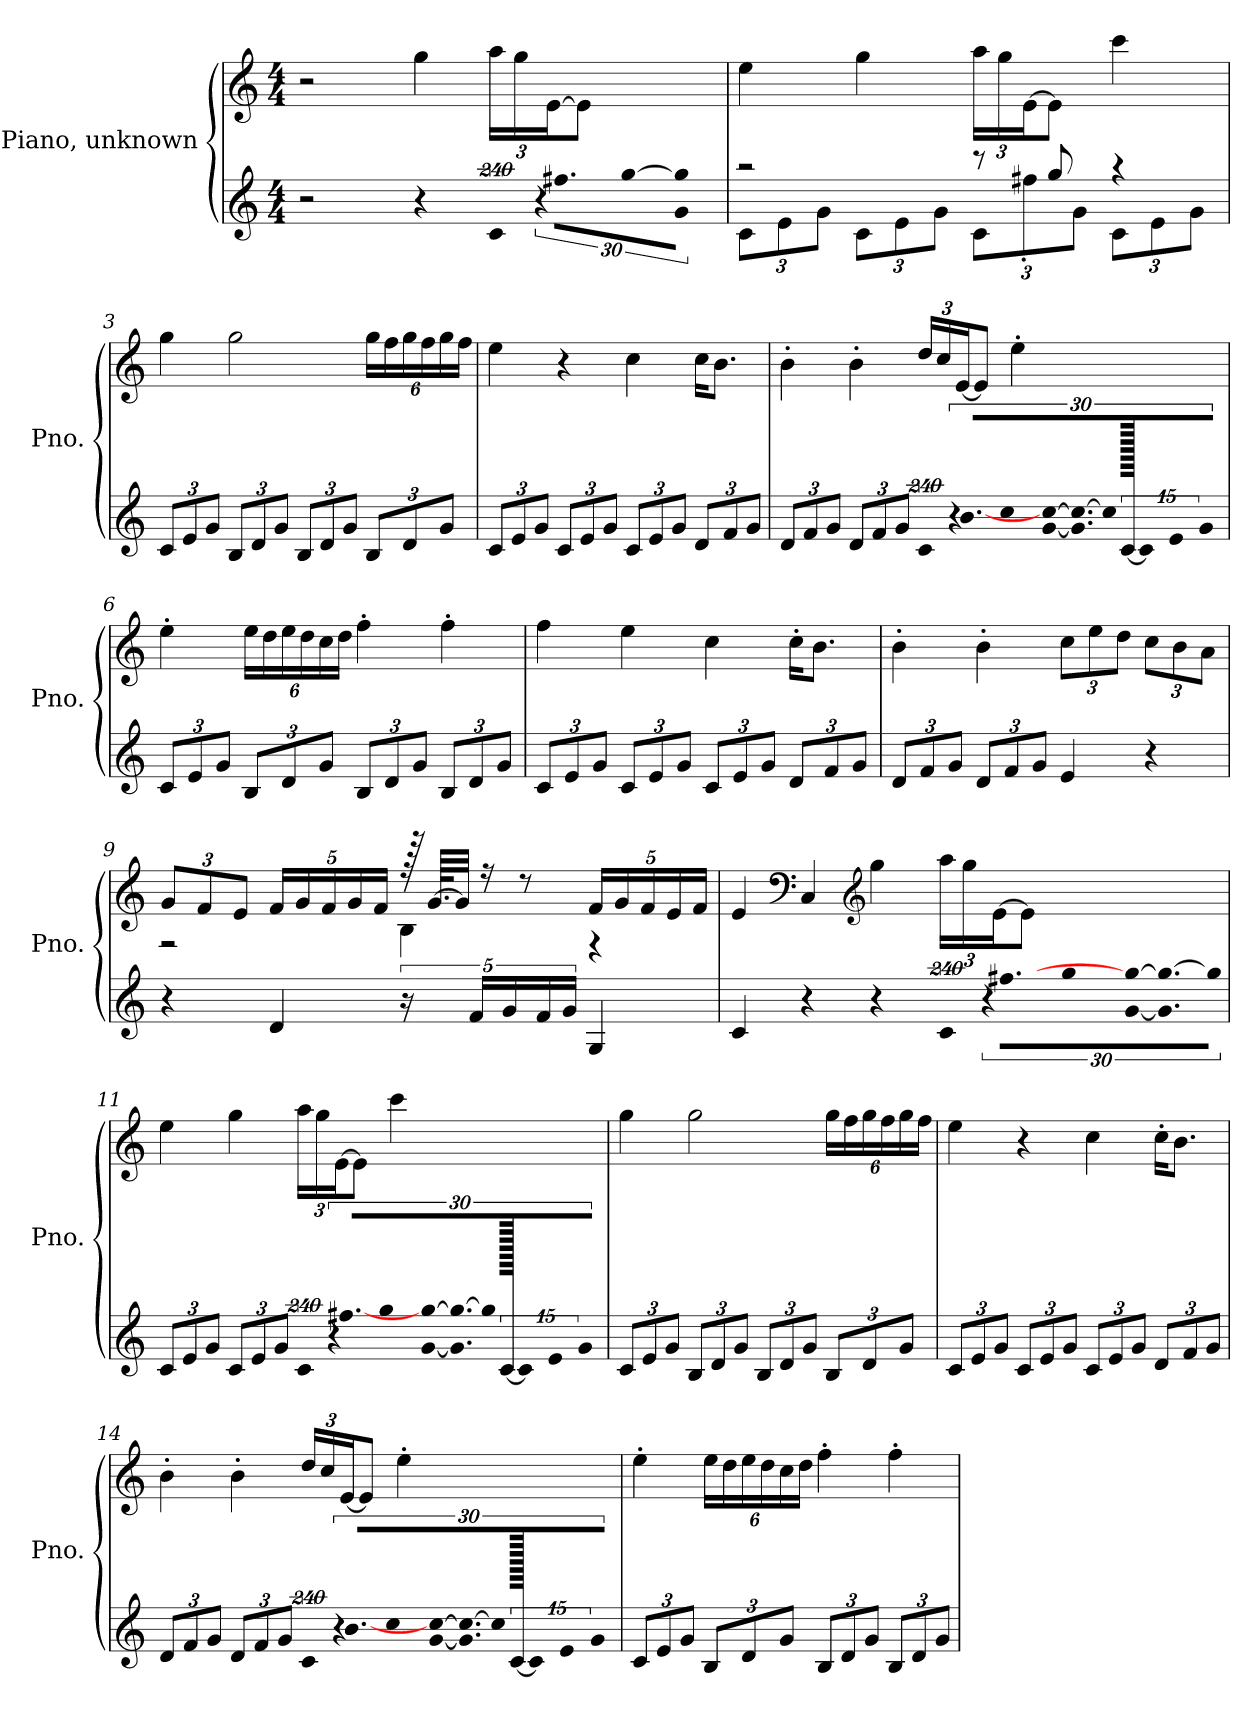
**kern	**kern
*part1	*part1
*staff2	*staff1
*I"Piano, unknown	*
*I'Pno.	*
*clefG2	*clefG2
*k[]	*k[]
*M4/4	*M4/4
*MM120	*MM120
=1	=1
2r	2r
4r	4gg\
!LO:N:vis=16	!
*	*Xbrackettup
1920%137c/	24aa\LL
.	24gg\
!LO:N:vis=64	!
960%17r	.
.	[24e\J
!LO:N:vis=32.	!
1920%103ff#X\LLL	.
.	8e\J]
!LO:N:vis=32	!
[640%23gg\J	.
!LO:N:vis=16	!
1920%137g\ 1920%137gg\]JJ	.
=2	=2
*^	*
*	*Xbrackettup	*
2r	12c\L	4ee\
.	12e\	.
.	12g\J	.
.	12c\L	4gg\
.	12e\	.
.	12g\J	.
8r	12c\L	24aa\LL
.	.	24gg\
.	12ff#X'\	[24e\J
8gg/	.	8e\J]
.	12g\J	.
4r	12c\L	4ccc\
.	12e\	.
.	12g\J	.
*v	*v	*
=3	=3
12c/L	4gg\
12e/	.
12g/J	.
12B/L	2gg\
12d/	.
12g/J	.
12B/L	.
12d/	.
12g/J	.
12B/L	24gg\LL
.	24ff\
12d/	24gg\
.	24ff\
12g/J	24gg\
.	24ff\JJ
!!LO:LB:g=z
=4	=4
12c/L	4ee\
12e/	.
12g/J	.
12c/L	4r
12e/	.
12g/J	.
12c/L	4cc\
12e/	.
12g/J	.
12d/L	16cc\KL
.	8.b\J
12f/	.
12g/J	.
=5	=5
12d/L	4b'\
12f/	.
12g/J	.
12d/L	4b'\
12f/	.
12g/J	.
*brackettup	*
!LO:N:vis=16	!
1920%137c/	24dd/LL
.	24cc/
!LO:N:vis=64	!
960%17r	.
.	[24e/J
!LO:N:vis=32.	!
1920%103b/LLL	.
.	8e/J]
!LO:N:vis=64	!
[960%17cc/L	.
1920ryy	.
!LO:N:vis=64	!
[960%17g/ 960%17cc/_J	.
!LO:N:vis=32.	!
1920%103g/] 1920%103cc/_	.
!LO:N:vis=64	!
960%17cc/JJK]	.
[1920c/	4ee'\
640%53c/]	.
12e/	.
12g/J	.
=6	=6
*Xbrackettup	*
12c/L	4ee'\
12e/	.
12g/J	.
12B/L	24ee\LL
.	24dd\
12d/	24ee\
.	24dd\
12g/J	24cc\
.	24dd\JJ
12B/L	4ff'\
12d/	.
12g/J	.
12B/L	4ff'\
12d/	.
12g/J	.
!!LO:LB:g=z
=7	=7
12c/L	4ff\
12e/	.
12g/J	.
12c/L	4ee\
12e/	.
12g/J	.
12c/L	4cc\
12e/	.
12g/J	.
12d/L	16cc'\KL
.	8.b\J
12f/	.
12g/J	.
=8	=8
12d/L	4b'\
12f/	.
12g/J	.
12d/L	4b'\
12f/	.
12g/J	.
4e/	12cc\L
.	12ee\
.	12dd\J
4r	12cc\L
.	12b\
.	12a\J
=9	=9
*	*^
4r	12g/L	2r
.	12f/	.
.	12e/J	.
4d/	20f/LL	.
.	20g/	.
.	20f/	.
.	20g/	.
.	20f/JJ	.
*brackettup	*	*
20r	128r	4B\
.	[64.g/KLLL	.
.	32g/JJJ]	.
20f/LL	.	.
.	16r	.
20g/	.	.
.	8r	.
20f/	.	.
20g/JJ	.	.
4G/	20f/LL	4r
.	20g/	.
.	20f/	.
.	20e/	.
.	20f/JJ	.
*	*v	*v
!!LO:LB:g=z
=10	=10
4c/	4e/
*	*clefF4
4r	4C/
*	*clefG2
4r	4gg\
!LO:N:vis=16	!
1920%137c/	24aa\LL
.	24gg\
!LO:N:vis=64	!
960%17r	.
.	[24e\J
!LO:N:vis=32.	!
1920%103ff#X\LLL	.
.	8e\J]
!LO:N:vis=64	!
[960%17gg\L	.
1920ryy	.
!LO:N:vis=64	!
[960%17g\ 960%17gg\_J	.
!LO:N:vis=32.	!
1920%103g\] 1920%103gg\_	.
!LO:N:vis=64	!
960%17gg\JJJk]	.
=11	=11
*Xbrackettup	*
12c/L	4ee\
12e/	.
12g/J	.
12c/L	4gg\
12e/	.
12g/J	.
*brackettup	*
!LO:N:vis=16	!
1920%137c/	24aa\LL
.	24gg\
!LO:N:vis=64	!
960%17r	.
.	[24e\J
!LO:N:vis=32.	!
1920%103ff#X/LLL	.
.	8e\J]
!LO:N:vis=64	!
[960%17gg/L	.
1920ryy	.
!LO:N:vis=64	!
[960%17g/ 960%17gg/_J	.
!LO:N:vis=32.	!
1920%103g/] 1920%103gg/_	.
!LO:N:vis=64	!
960%17gg/JJK]	.
[1920c/	4ccc\
640%53c/]	.
12e/	.
12g/J	.
!!LO:LB:g=z
=12	=12
*Xbrackettup	*
12c/L	4gg\
12e/	.
12g/J	.
12B/L	2gg\
12d/	.
12g/J	.
12B/L	.
12d/	.
12g/J	.
12B/L	24gg\LL
.	24ff\
12d/	24gg\
.	24ff\
12g/J	24gg\
.	24ff\JJ
=13	=13
12c/L	4ee\
12e/	.
12g/J	.
12c/L	4r
12e/	.
12g/J	.
12c/L	4cc\
12e/	.
12g/J	.
12d/L	16cc'\KL
.	8.b\J
12f/	.
12g/J	.
=14	=14
12d/L	4b'\
12f/	.
12g/J	.
12d/L	4b'\
12f/	.
12g/J	.
*brackettup	*
!LO:N:vis=16	!
1920%137c/	24dd/LL
.	24cc/
!LO:N:vis=64	!
960%17r	.
.	[24e/J
!LO:N:vis=32.	!
1920%103b/LLL	.
.	8e/J]
!LO:N:vis=64	!
[960%17cc/L	.
1920ryy	.
!LO:N:vis=64	!
[960%17g/ 960%17cc/_J	.
!LO:N:vis=32.	!
1920%103g/] 1920%103cc/_	.
!LO:N:vis=64	!
960%17cc/JJK]	.
[1920c/	4ee'\
640%53c/]	.
12e/	.
12g/J	.
!!LO:LB:g=z
=15	=15
*Xbrackettup	*
12c/L	4ee'\
12e/	.
12g/J	.
12B/L	24ee\LL
.	24dd\
12d/	24ee\
.	24dd\
12g/J	24cc\
.	24dd\JJ
12B/L	4ff'\
12d/	.
12g/J	.
12B/L	4ff'\
12d/	.
12g/J	.
=	=
*-	*-
